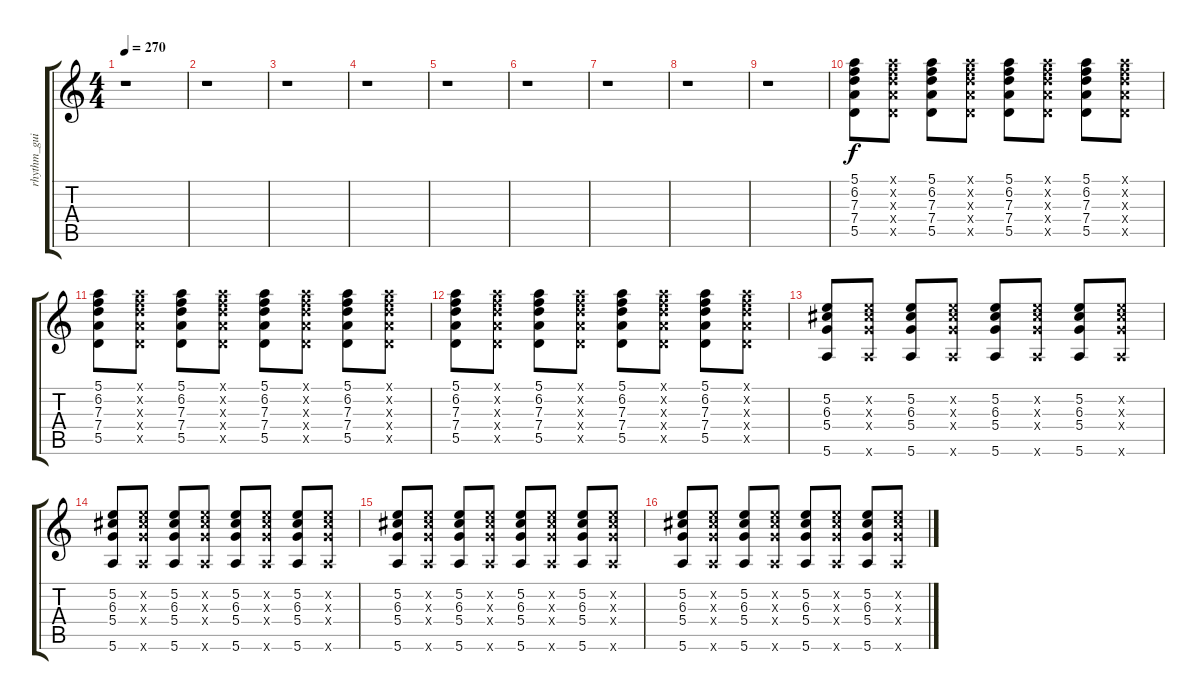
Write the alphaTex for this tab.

\track ("rhythm_guitar" "rhythm_gui") {instrument acousticguitarnylon}
\staff {score tabs}
\tuning (E4 B3 G3 D3 A2 E2) {hide}
\ts (4 4)
\tempo 270
\clef g2
\ks c
r.1{dy f instrument acousticguitarnylon} |
r.1 |
r.1 |
r.1 |
r.1 |
r.1 |
r.1 |
r.1 |
r.1 |
(5.1 6.2 7.3 7.4 5.5).8 (5.1{x} 6.2{x} 7.3{x} 7.4{x} 5.5{x}).8 (5.1 6.2 7.3 7.4 5.5).8 (5.1{x} 6.2{x} 7.3{x} 7.4{x} 5.5{x}).8 (5.1 6.2 7.3 7.4 5.5).8 (5.1{x} 6.2{x} 7.3{x} 7.4{x} 5.5{x}).8 (5.1 6.2 7.3 7.4 5.5).8 (5.1{x} 6.2{x} 7.3{x} 7.4{x} 5.5{x}).8 |
(5.1 6.2 7.3 7.4 5.5).8 (5.1{x} 6.2{x} 7.3{x} 7.4{x} 5.5{x}).8 (5.1 6.2 7.3 7.4 5.5).8 (5.1{x} 6.2{x} 7.3{x} 7.4{x} 5.5{x}).8 (5.1 6.2 7.3 7.4 5.5).8 (5.1{x} 6.2{x} 7.3{x} 7.4{x} 5.5{x}).8 (5.1 6.2 7.3 7.4 5.5).8 (5.1{x} 6.2{x} 7.3{x} 7.4{x} 5.5{x}).8 |
(5.1 6.2 7.3 7.4 5.5).8 (5.1{x} 6.2{x} 7.3{x} 7.4{x} 5.5{x}).8 (5.1 6.2 7.3 7.4 5.5).8 (5.1{x} 6.2{x} 7.3{x} 7.4{x} 5.5{x}).8 (5.1 6.2 7.3 7.4 5.5).8 (5.1{x} 6.2{x} 7.3{x} 7.4{x} 5.5{x}).8 (5.1 6.2 7.3 7.4 5.5).8 (5.1{x} 6.2{x} 7.3{x} 7.4{x} 5.5{x}).8 |
(5.2 6.3 5.4 5.6).8 (5.2{x} 6.3{x} 5.4{x} 5.6{x}).8 (5.2 6.3 5.4 5.6).8 (5.2{x} 6.3{x} 5.4{x} 5.6{x}).8 (5.2 6.3 5.4 5.6).8 (5.2{x} 6.3{x} 5.4{x} 5.6{x}).8 (5.2 6.3 5.4 5.6).8 (5.2{x} 6.3{x} 5.4{x} 5.6{x}).8 |
(5.2 6.3 5.4 5.6).8 (5.2{x} 6.3{x} 5.4{x} 5.6{x}).8 (5.2 6.3 5.4 5.6).8 (5.2{x} 6.3{x} 5.4{x} 5.6{x}).8 (5.2 6.3 5.4 5.6).8 (5.2{x} 6.3{x} 5.4{x} 5.6{x}).8 (5.2 6.3 5.4 5.6).8 (5.2{x} 6.3{x} 5.4{x} 5.6{x}).8 |
(5.2 6.3 5.4 5.6).8 (5.2{x} 6.3{x} 5.4{x} 5.6{x}).8 (5.2 6.3 5.4 5.6).8 (5.2{x} 6.3{x} 5.4{x} 5.6{x}).8 (5.2 6.3 5.4 5.6).8 (5.2{x} 6.3{x} 5.4{x} 5.6{x}).8 (5.2 6.3 5.4 5.6).8 (5.2{x} 6.3{x} 5.4{x} 5.6{x}).8 |
(5.2 6.3 5.4 5.6).8 (5.2{x} 6.3{x} 5.4{x} 5.6{x}).8 (5.2 6.3 5.4 5.6).8 (5.2{x} 6.3{x} 5.4{x} 5.6{x}).8 (5.2 6.3 5.4 5.6).8 (5.2{x} 6.3{x} 5.4{x} 5.6{x}).8 (5.2 6.3 5.4 5.6).8 (5.2{x} 6.3{x} 5.4{x} 5.6{x}).8
